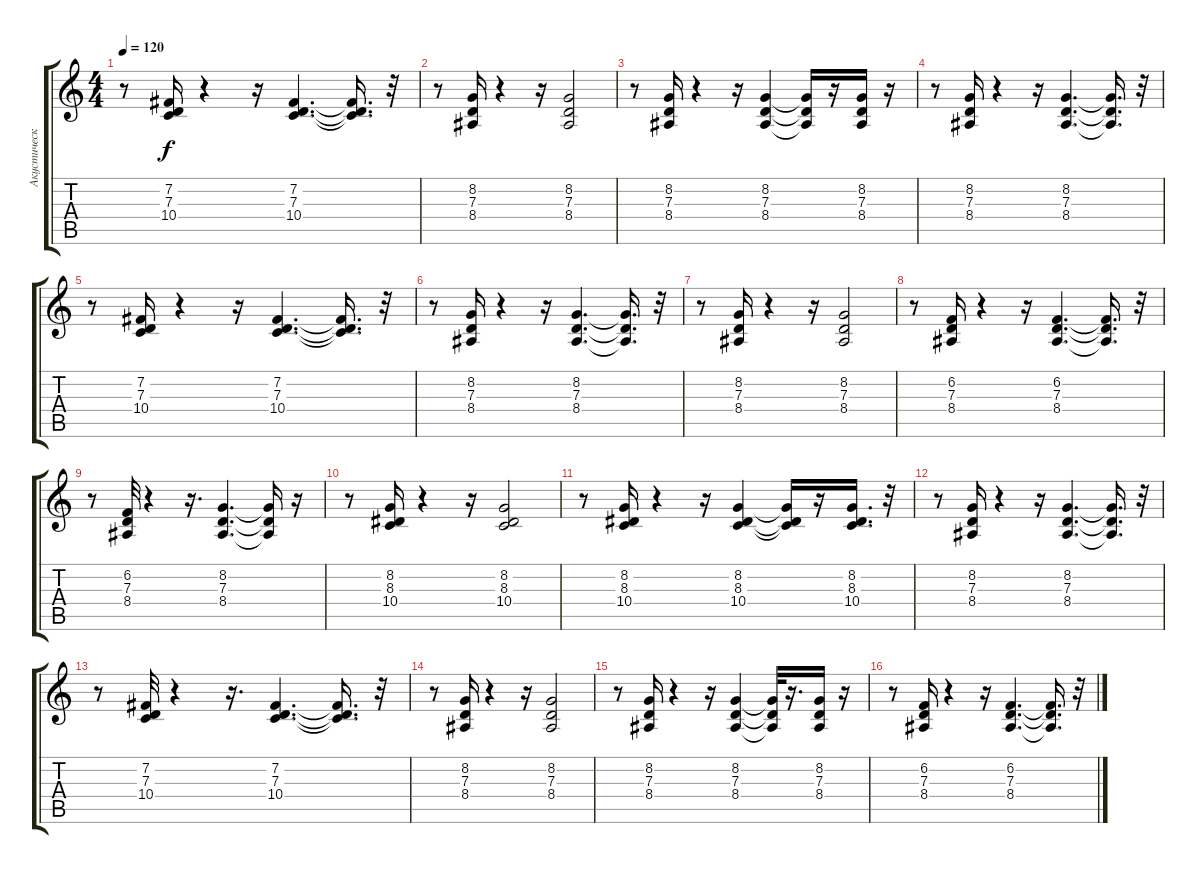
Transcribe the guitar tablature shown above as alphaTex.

\track ("Акустический Гранд Роял" "Акустическ") {instrument acousticgrandpiano}
\staff {score tabs}
\tuning (E4 B3 G3 D3 A2 E2) {hide}
\ts (4 4)
\tempo 120
\clef g2
\ks c
r.8{dy f} (7.2 7.3 10.4).16 r.4 r.16 (7.2 7.3 10.4).4{d} (7.2{t} 7.3{t} 10.4{t}).16{d} r.32 |
r.8 (8.2 7.3 8.4).16 r.4 r.16 (8.2 7.3 8.4).2 |
r.8 (8.2 7.3 8.4).16 r.4 r.16 (8.2 7.3 8.4).4 (8.2{t} 7.3{t} 8.4{t}).16 r.16 (8.2 7.3 8.4).16 r.16 |
r.8 (8.2 7.3 8.4).16 r.4 r.16 (8.2 7.3 8.4).4{d} (8.2{t} 7.3{t} 8.4{t}).16{d} r.32 |
r.8 (7.2 7.3 10.4).16 r.4 r.16 (7.2 7.3 10.4).4{d} (7.2{t} 7.3{t} 10.4{t}).16{d} r.32 |
r.8 (8.2 7.3 8.4).16 r.4 r.16 (8.2 7.3 8.4).4{d} (8.2{t} 7.3{t} 8.4{t}).16{d} r.32 |
r.8 (8.2 7.3 8.4).16 r.4 r.16 (8.2 7.3 8.4).2 |
r.8 (6.2 7.3 8.4).16 r.4 r.16 (6.2 7.3 8.4).4{d} (6.2{t} 7.3{t} 8.4{t}).16{d} r.32 |
r.8 (6.2 7.3 8.4).32 r.4 r.16{d} (8.2 7.3 8.4).4{d} (8.2{t} 7.3{t} 8.4{t}).16 r.16 |
r.8 (8.2 8.3 10.4).16 r.4 r.16 (8.2 8.3 10.4).2 |
r.8 (8.2 8.3 10.4).16 r.4 r.16 (8.2 8.3 10.4).4 (8.2{t} 8.3{t} 10.4{t}).16 r.16 (8.2 8.3 10.4).16{d} r.32 |
r.8 (8.2 7.3 8.4).16 r.4 r.16 (8.2 7.3 8.4).4{d} (8.2{t} 7.3{t} 8.4{t}).16{d} r.32 |
r.8 (7.2 7.3 10.4).32 r.4 r.16{d} (7.2 7.3 10.4).4{d} (7.2{t} 7.3{t} 10.4{t}).16{d} r.32 |
r.8 (8.2 7.3 8.4).16 r.4 r.16 (8.2 7.3 8.4).2 |
r.8 (8.2 7.3 8.4).16 r.4 r.16 (8.2 7.3 8.4).4 (8.2{t} 7.3{t} 8.4{t}).32 r.16{d} (8.2 7.3 8.4).16 r.16 |
r.8 (6.2 7.3 8.4).16 r.4 r.16 (6.2 7.3 8.4).4{d} (6.2{t} 7.3{t} 8.4{t}).16{d} r.32
